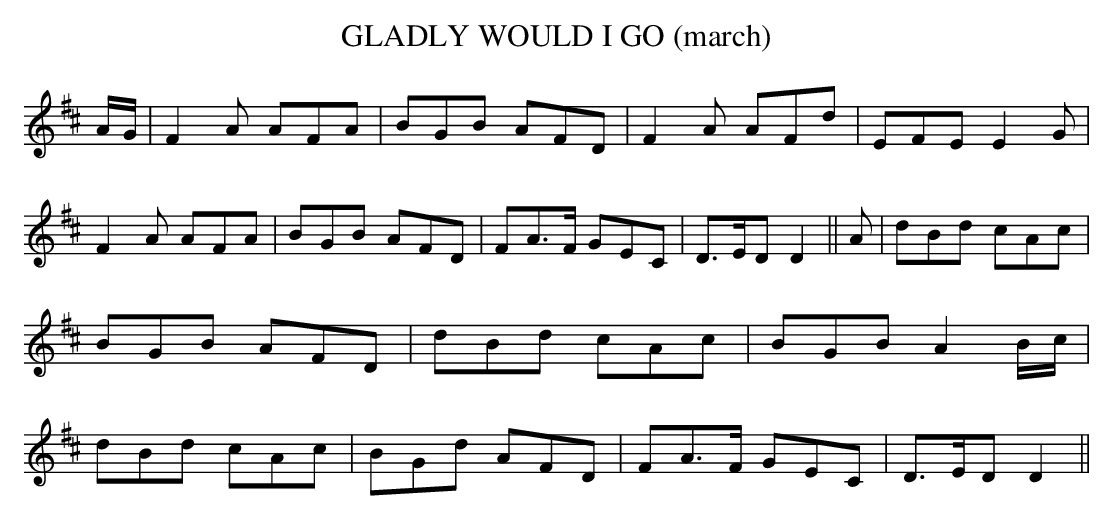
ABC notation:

X:1
T:GLADLY WOULD I GO (march)\
M:6/8\
L:1/8\
K:D\
A/G/|F2 A AFA|BGB AFD|F2 A AFd|EFE E2 G|\
F2 A AFA|BGB AFD|FA>F GEC|D>ED D2||\
A|dBd cAc|BGB AFD|dBd cAc|BGB A2 B/2c/2|\
dBd cAc|BGd AFD|FA>F GEC|D>ED D2||\
\
\
\
